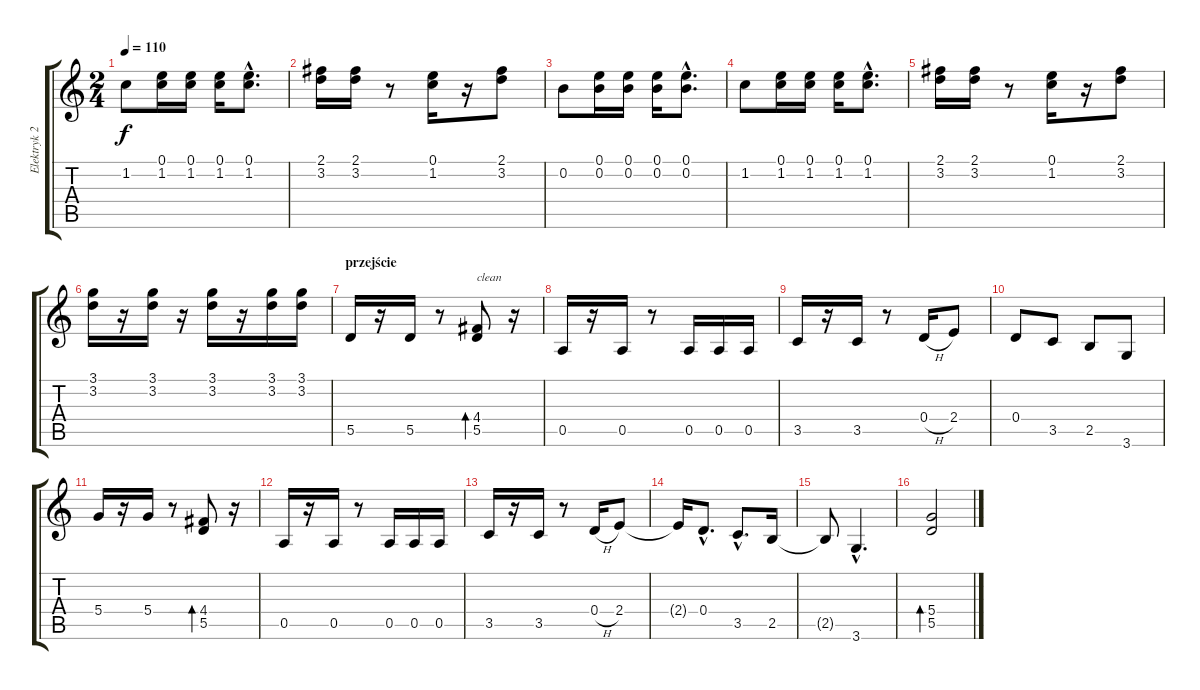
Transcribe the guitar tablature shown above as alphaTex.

\track ("Elektryk 2" "Elektryk 2") {instrument electricguitarclean}
\staff {score tabs}
\tuning (E4 B3 G3 D3 A2 E2) {hide}
\ts (2 4)
\tempo 110
\clef g2
\ks c
1.2.8{dy f} (0.1 1.2).16 (0.1 1.2).16 (0.1 1.2).16 (0.1{hac} 1.2{hac}).8{d} |
(2.1 3.2).16 (2.1 3.2).16 r.8 (0.1 1.2).16 r.16 (2.1 3.2).8 |
0.2.8 (0.1 0.2).16 (0.1 0.2).16 (0.1 0.2).16 (0.1{hac} 0.2{hac}).8{d} |
1.2.8 (0.1 1.2).16 (0.1 1.2).16 (0.1 1.2).16 (0.1{hac} 1.2{hac}).8{d} |
(2.1 3.2).16 (2.1 3.2).16 r.8 (0.1 1.2).16 r.16 (2.1 3.2).8 |
(3.1 3.2).16 r.16 (3.1 3.2).16 r.16 (3.1 3.2).16 r.16 (3.1 3.2).16 (3.1 3.2).16 |
\section ("" "przejście")
5.5.16 r.16 5.5.16 r.8 (4.4 5.5).8{bd 480 txt "clean" instrument electricguitarclean} r.16 |
0.5.16 r.16 0.5.16 r.8 0.5.16 0.5.16 0.5.16 |
3.5.16 r.16 3.5.16 r.8 0.4{h}.16 2.4.8 |
0.4.8 3.5.8 2.5.8 3.6.8 |
5.4.16 r.16 5.4.16 r.8 (4.4 5.5).8{bd 480} r.16 |
0.5.16 r.16 0.5.16 r.8 0.5.16 0.5.16 0.5.16 |
3.5.16 r.16 3.5.16 r.8 0.4{h}.16 2.4.8 |
2.4{t}.16 0.4{hac}.8{d} 3.5{hac}.8{d} 2.5.16 |
2.5{t}.8 3.6{hac}.4{d} |
(5.4 5.5).2{bd 480}
